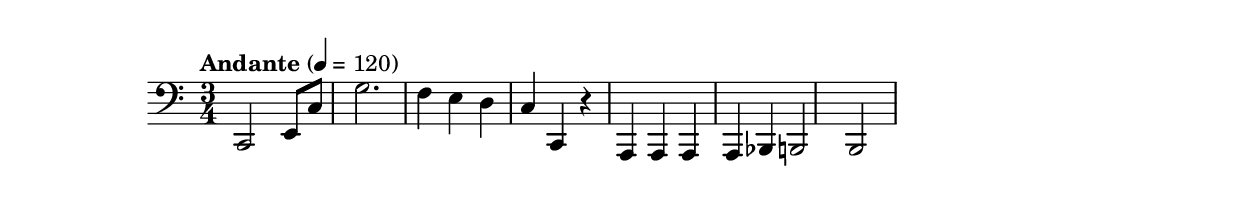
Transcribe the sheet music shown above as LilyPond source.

\relative c, {
  \clef "bass"
  \time 3/4
  \tempo "Andante" 4 = 120
  c2 e8 c'
  g'2.
  f4 e d
  c4 c, r
  a4 a a a
  bes
  b2 b
}
